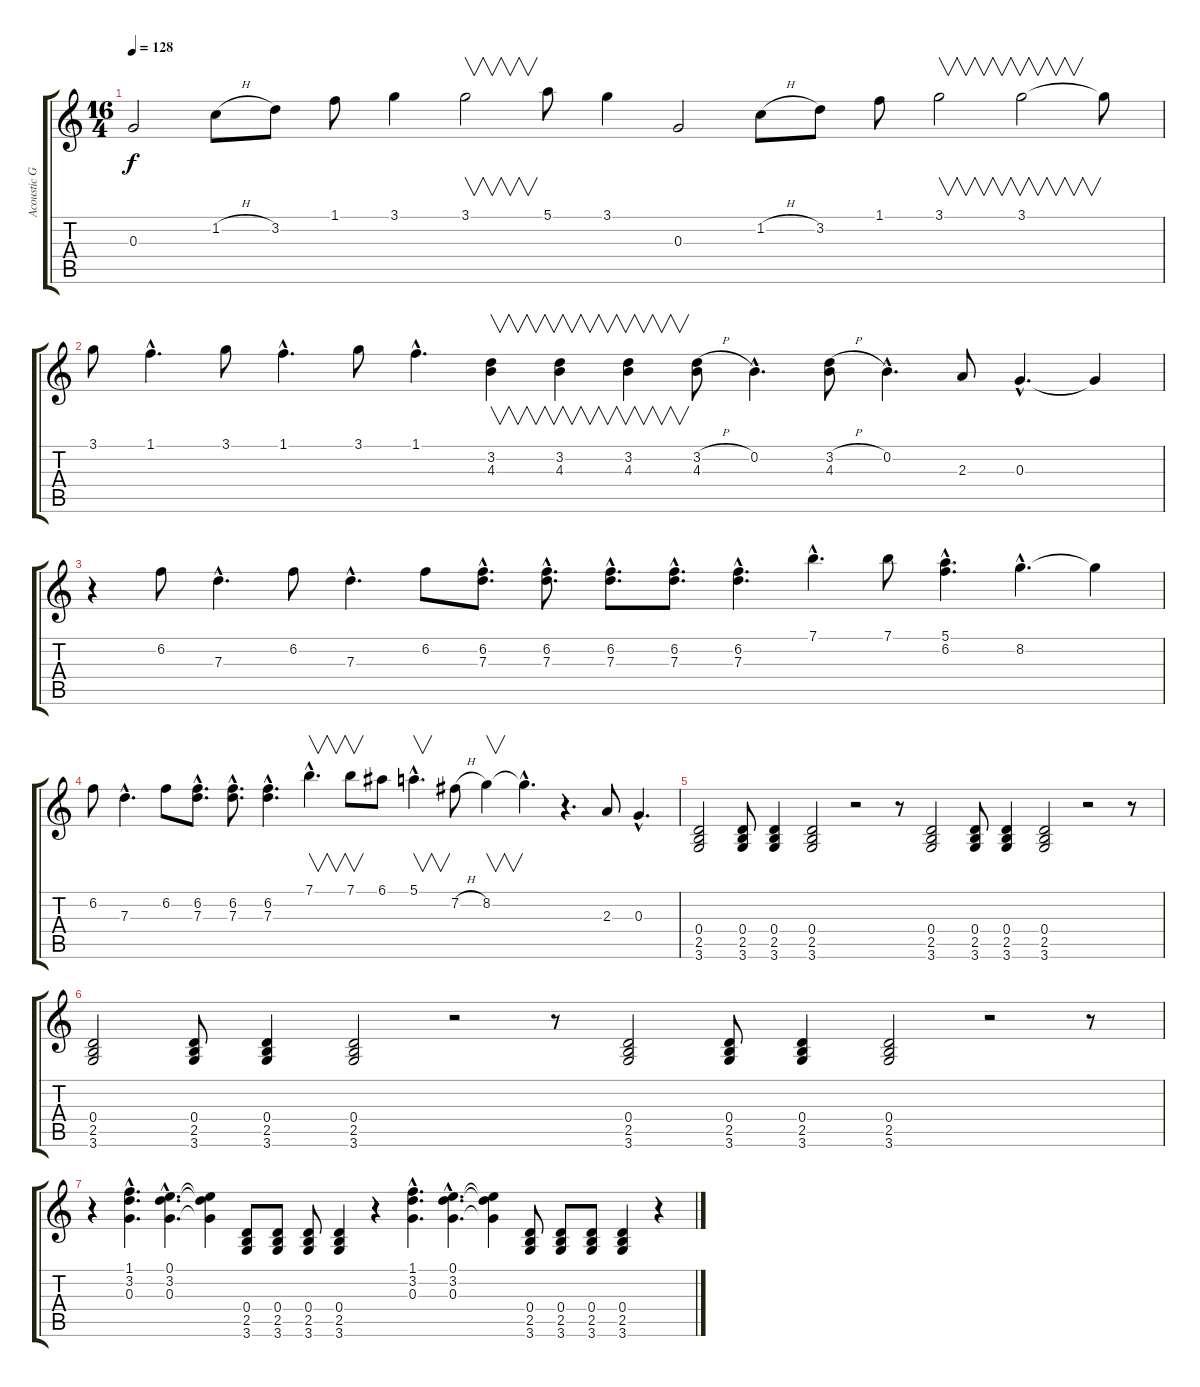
\track ("Acoustic Guitar" "Acoustic G") {instrument acousticguitarsteel}
\staff {score tabs}
\tuning (E4 B3 G3 D3 A2 E2) {hide}
\ts (16 4)
\tempo 128
\clef g2
\ks c
0.3.2{dy f} 1.2{h}.8 3.2.8 1.1.8 3.1.4 3.1.2{v} 5.1.8 3.1.4 0.3.2 1.2{h}.8 3.2.8 1.1.8 3.1.2{v} 3.1.2{v} 3.1{t}.8 |
3.1.8 1.1{hac}.4{d} 3.1.8 1.1{hac}.4{d} 3.1.8 1.1{hac}.4{d} (3.2 4.3).4{v} (3.2 4.3).4{v} (3.2 4.3).4{v} (3.2{h} 4.3).8 0.2{hac}.4{d} (3.2{h} 4.3).8 0.2{hac}.4{d} 2.3.8 0.3{hac}.4{d} 0.3{t}.4 |
r.4 6.2.8 7.3{hac}.4{d} 6.2.8 7.3{hac}.4{d} 6.2.8 (6.2{hac} 7.3{hac}).8{d} (6.2{hac} 7.3{hac}).8{d} (6.2{hac} 7.3{hac}).8{d} (6.2{hac} 7.3{hac}).8{d} (6.2{hac} 7.3{hac}).4{d} 7.1{hac}.4{d} 7.1.8 (5.1{hac} 6.2{hac}).4{d} 8.2{hac}.4{d} 8.2{t}.4 |
6.2.8 7.3{hac}.4{d} 6.2.8 (6.2{hac} 7.3{hac}).8{d} (6.2{hac} 7.3{hac}).8{d} (6.2{hac} 7.3{hac}).4{d} 7.1{hac}.4{v d} 7.1.8{v} 6.1.8 5.1{hac}.4{v d} 7.2{h}.8 8.2.4{v} 8.2{hac t}.4{d} r.4{d} 2.3.8 0.3{hac}.4{d} |
(0.4 2.5 3.6).2 (0.4 2.5 3.6).8 (0.4 2.5 3.6).4 (0.4 2.5 3.6).2 r.2 r.8 (0.4 2.5 3.6).2 (0.4 2.5 3.6).8 (0.4 2.5 3.6).4 (0.4 2.5 3.6).2 r.2 r.8 |
(0.4 2.5 3.6).2 (0.4 2.5 3.6).8 (0.4 2.5 3.6).4 (0.4 2.5 3.6).2 r.2 r.8 (0.4 2.5 3.6).2 (0.4 2.5 3.6).8 (0.4 2.5 3.6).4 (0.4 2.5 3.6).2 r.2 r.8 |
r.4 (1.1{hac} 3.2{hac} 0.3{hac}).4{d} (0.1{hac} 3.2{hac} 0.3{hac}).4{d} (0.1{t} 3.2{t} 0.3{t}).4 (0.4 2.5 3.6).8 (0.4 2.5 3.6).8 (0.4 2.5 3.6).8 (0.4 2.5 3.6).4 r.4 (1.1{hac} 3.2{hac} 0.3{hac}).4{d} (0.1{hac} 3.2{hac} 0.3{hac}).4{d} (0.1{t} 3.2{t} 0.3{t}).4 (0.4 2.5 3.6).8 (0.4 2.5 3.6).8 (0.4 2.5 3.6).8 (0.4 2.5 3.6).4 r.4
